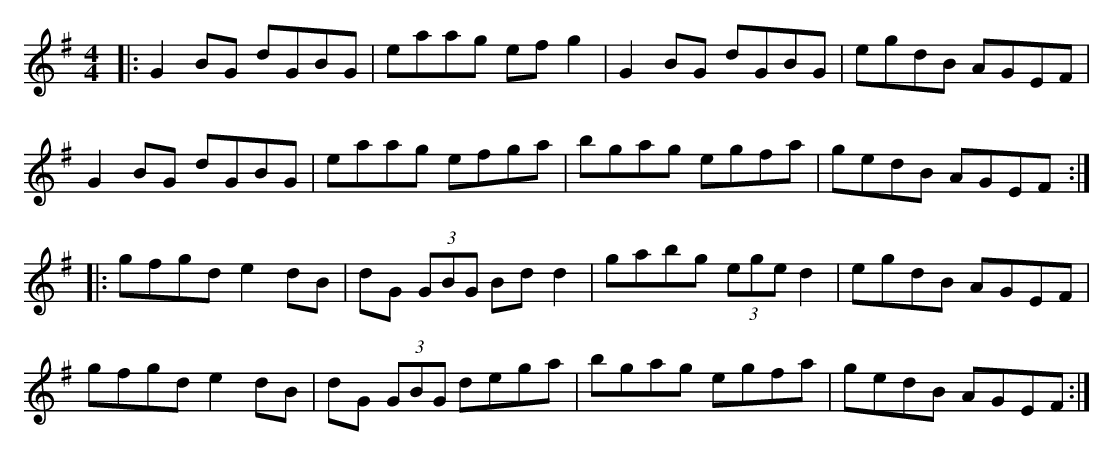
X:1
M:4/4
K:G
|:G2BG dGBG|eaag efg2|G2BG dGBG|egdB AGEF|
G2BG dGBG|eaag efga|bgag egfa|gedB AGEF:|
|:gfgd e2dB|dG (3GBG Bdd2|gabg (3ege d2|egdB AGEF|
gfgd e2dB|dG (3GBG dega|bgag egfa|gedB AGEF:|
